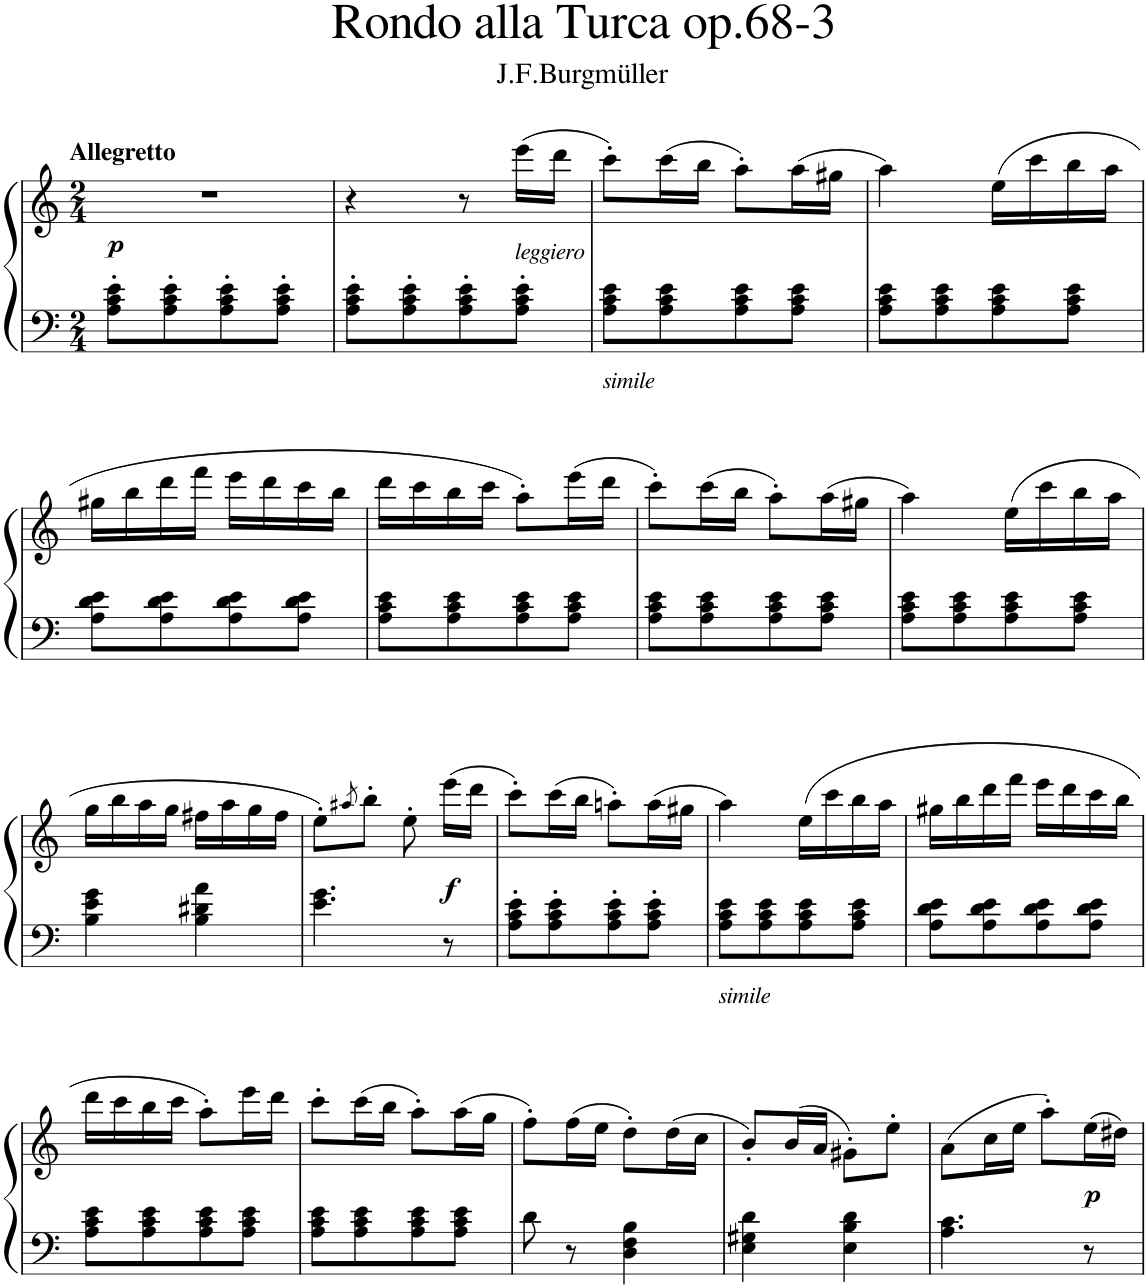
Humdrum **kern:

**kern	**kern	**dynam
*part1	*part1	*part1
*staff2	*staff1	*staff1/2
*I"Piano	*	*
*I'Pno.	*	*
*clefF4	*clefG2	*
*k[]	*k[]	*
*M2/4	*M2/4	*
=1	=1	=1
!	!LO:TX:a:B:t=Allegretto	!
!	!	!LO:DY:b
8A\' 8c\' 8e\'L	2r	p
8A\' 8c\' 8e\'	.	.
8A\' 8c\' 8e\'	.	.
8A\' 8c\' 8e\'J	.	.
=2	=2	=2
8A\' 8c\' 8e\'L	4r	.
8A\' 8c\' 8e\'	.	.
8A\' 8c\' 8e\'	8r	.
!	!LO:TX:b:i:t=leggiero	!
8A\' 8c\' 8e\'J	(16eee\LL	.
.	16ddd\JJ	.
=3	=3	=3
!LO:TX:b:i:t=simile	!	!
8A\' 8c\' 8e\'L	8ccc'\L)	.
8A\' 8c\' 8e\'	(16ccc\L	.
.	16bb\JJ	.
8A\' 8c\' 8e\'	8aa'\L)	.
8A\' 8c\' 8e\'J	(16aa\L	.
.	16gg#X\JJ	.
=4	=4	=4
8A\' 8c\' 8e\'L	4aa\)	.
8A\' 8c\' 8e\'	.	.
8A\' 8c\' 8e\'	(16ee\LL	.
.	16ccc\	.
8A\' 8c\' 8e\'J	16bb\	.
.	16aa\JJ	.
!!LO:LB:g=z
=5	=5	=5
8A\' 8d\' 8e\'L	16gg#X\LL	.
.	16bb\	.
8A\' 8d\' 8e\'	16ddd\	.
.	16fff\JJ	.
8A\' 8d\' 8e\'	16eee\LL	.
.	16ddd\	.
8A\' 8d\' 8e\'J	16ccc\	.
.	16bb\JJ	.
=6	=6	=6
8A\' 8c\' 8e\'L	16ddd\LL	.
.	16ccc\	.
8A\' 8c\' 8e\'	16bb\	.
.	16ccc\JJ	.
8A\' 8c\' 8e\'	8aa'\L)	.
8A\' 8c\' 8e\'J	(16eee\L	.
.	16ddd\JJ	.
=7	=7	=7
8A\' 8c\' 8e\'L	8ccc'\L)	.
8A\' 8c\' 8e\'	(16ccc\L	.
.	16bb\JJ	.
8A\' 8c\' 8e\'	8aa'\L)	.
8A\' 8c\' 8e\'J	(16aa\L	.
.	16gg#X\JJ	.
=8	=8	=8
8A\' 8c\' 8e\'L	4aa\)	.
8A\' 8c\' 8e\'	.	.
8A\' 8c\' 8e\'	(16ee\LL	.
.	16ccc\	.
8A\' 8c\' 8e\'J	16bb\	.
.	16aa\JJ	.
!!LO:LB:g=z
=9	=9	=9
4B\ 4e\ 4g\	16gg\LL	.
.	16bb\	.
.	16aa\	.
.	16gg\JJ	.
4B\ 4d#X\ 4a\	16ff#X\LL	.
.	16aa\	.
.	16gg\	.
.	16ff#\JJ	.
=10	=10	=10
4.e\ 4.g\	8ee'\L)	.
.	8qaa#X/	.
.	8bb'\J	.
.	8ee'\	.
!	!	!LO:DY:b
8r	(16eee\LL	f
.	16ddd\JJ	.
=11	=11	=11
8A\' 8c\' 8e\'L	8ccc'\L)	.
8A\' 8c\' 8e\'	(16ccc\L	.
.	16bb\JJ	.
8A\' 8c\' 8e\'	8aan'\L)	.
8A\' 8c\' 8e\'J	(16aa\L	.
.	16gg#X\JJ	.
=12	=12	=12
!LO:TX:b:i:t=simile	!	!
8A\' 8c\' 8e\'L	4aa\)	.
8A\' 8c\' 8e\'	.	.
8A\' 8c\' 8e\'	(16ee\LL	.
.	16ccc\	.
8A\' 8c\' 8e\'J	16bb\	.
.	16aa\JJ	.
=13	=13	=13
8A\' 8d\' 8e\'L	16gg#X\LL	.
.	16bb\	.
8A\' 8d\' 8e\'	16ddd\	.
.	16fff\JJ	.
8A\' 8d\' 8e\'	16eee\LL	.
.	16ddd\	.
8A\' 8d\' 8e\'J	16ccc\	.
.	16bb\JJ	.
!!LO:LB:g=z
=14	=14	=14
8A\' 8c\' 8e\'L	16ddd\LL	.
.	16ccc\	.
8A\' 8c\' 8e\'	16bb\	.
.	16ccc\JJ	.
8A\' 8c\' 8e\'	8aa'\L)	.
8A\' 8c\' 8e\'J	16eee\L	.
.	16ddd\JJ	.
=15	=15	=15
8A\' 8c\' 8e\'L	8ccc'\L	.
8A\' 8c\' 8e\'	(16ccc\L	.
.	16bb\JJ	.
8A\' 8c\' 8e\'	8aa'\L)	.
8A\' 8c\' 8e\'J	(16aa\L	.
.	16gg\JJ	.
=16	=16	=16
8d\	8ff'\L)	.
8r	(16ff\L	.
.	16ee\JJ	.
4D\ 4F\ 4B\	8dd'\L)	.
.	(16dd\L	.
.	16cc\JJ	.
=17	=17	=17
4E\ 4G#X\ 4d\	8b'/L)	.
.	(16b/L	.
.	16a/JJ	.
4E\ 4B\ 4d\	8g#X'\L)	.
.	8ee'\J	.
=18	=18	=18
4.A\ 4.c\	(8a\L	.
.	16cc\L	.
.	16ee\JJ	.
.	8aa'\L)	.
!	!	!LO:DY:b
8r	(16ee\L	p
.	16dd#X\JJ)	.
=	=	=
*-	*-	*-
